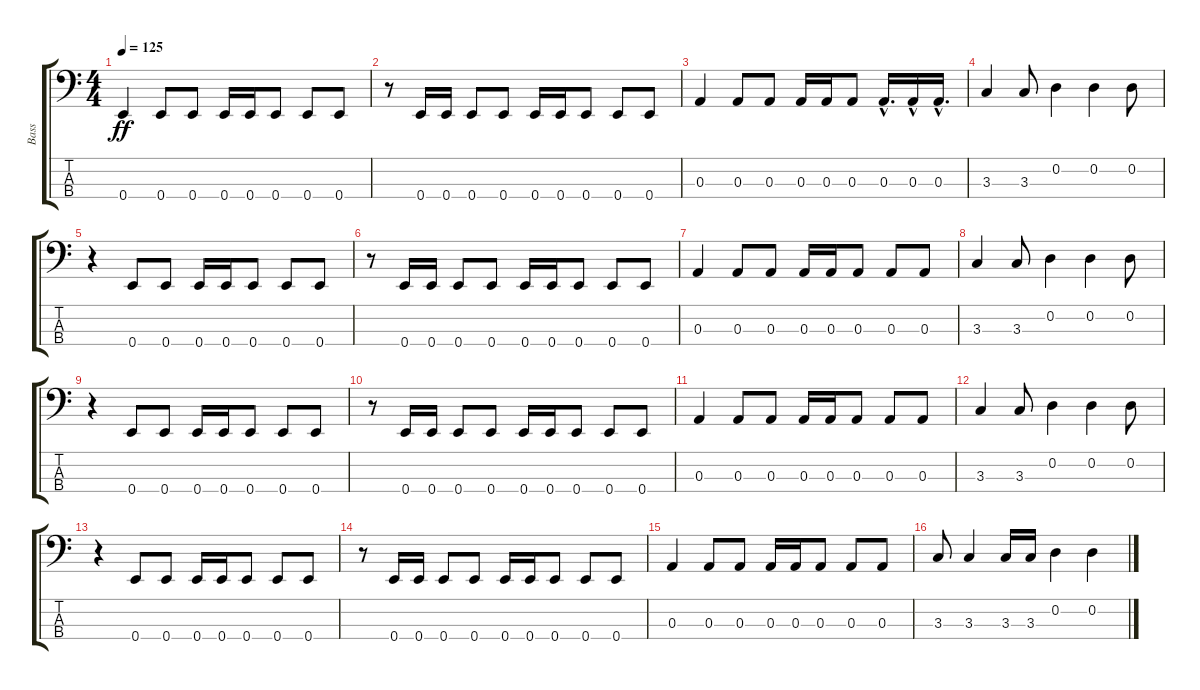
\track ("Bass" "Bass") {instrument electricbassfinger}
\staff {score tabs}
\tuning (G2 D2 A1 E1) {hide}
\ts (4 4)
\tempo 125
\clef f4
\ks c
0.4.4{dy ff} 0.4.8 0.4.8 0.4.16 0.4.16 0.4.8 0.4.8 0.4.8 |
r.8 0.4.16 0.4.16 0.4.8 0.4.8 0.4.16 0.4.16 0.4.8 0.4.8 0.4.8 |
0.3.4 0.3.8 0.3.8 0.3.16 0.3.16 0.3.8 0.3{hac}.16{d} 0.3{hac}.16 0.3{hac}.16{d} |
3.3.4 3.3.8 0.2.4 0.2.4 0.2.8 |
r.4 0.4.8 0.4.8 0.4.16 0.4.16 0.4.8 0.4.8 0.4.8 |
r.8 0.4.16 0.4.16 0.4.8 0.4.8 0.4.16 0.4.16 0.4.8 0.4.8 0.4.8 |
0.3.4 0.3.8 0.3.8 0.3.16 0.3.16 0.3.8 0.3.8 0.3.8 |
3.3.4 3.3.8 0.2.4 0.2.4 0.2.8 |
r.4 0.4.8 0.4.8 0.4.16 0.4.16 0.4.8 0.4.8 0.4.8 |
r.8 0.4.16 0.4.16 0.4.8 0.4.8 0.4.16 0.4.16 0.4.8 0.4.8 0.4.8 |
0.3.4 0.3.8 0.3.8 0.3.16 0.3.16 0.3.8 0.3.8 0.3.8 |
3.3.4 3.3.8 0.2.4 0.2.4 0.2.8 |
r.4 0.4.8 0.4.8 0.4.16 0.4.16 0.4.8 0.4.8 0.4.8 |
r.8 0.4.16 0.4.16 0.4.8 0.4.8 0.4.16 0.4.16 0.4.8 0.4.8 0.4.8 |
0.3.4 0.3.8 0.3.8 0.3.16 0.3.16 0.3.8 0.3.8 0.3.8 |
3.3.8 3.3.4 3.3.16 3.3.16 0.2.4 0.2.4
